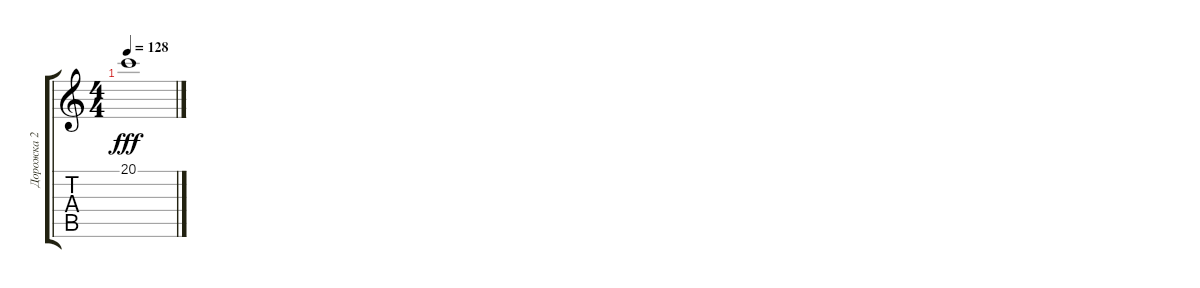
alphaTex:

\track ("Дорожка 2" "Дорожка 2") {instrument lead2sawtooth}
\staff {score tabs}
\tuning (E4 B3 G3 D3 A2 E2) {hide}
\ts (4 4)
\tempo 128
\clef g2
\ks c
20.1.1{dy fff}
